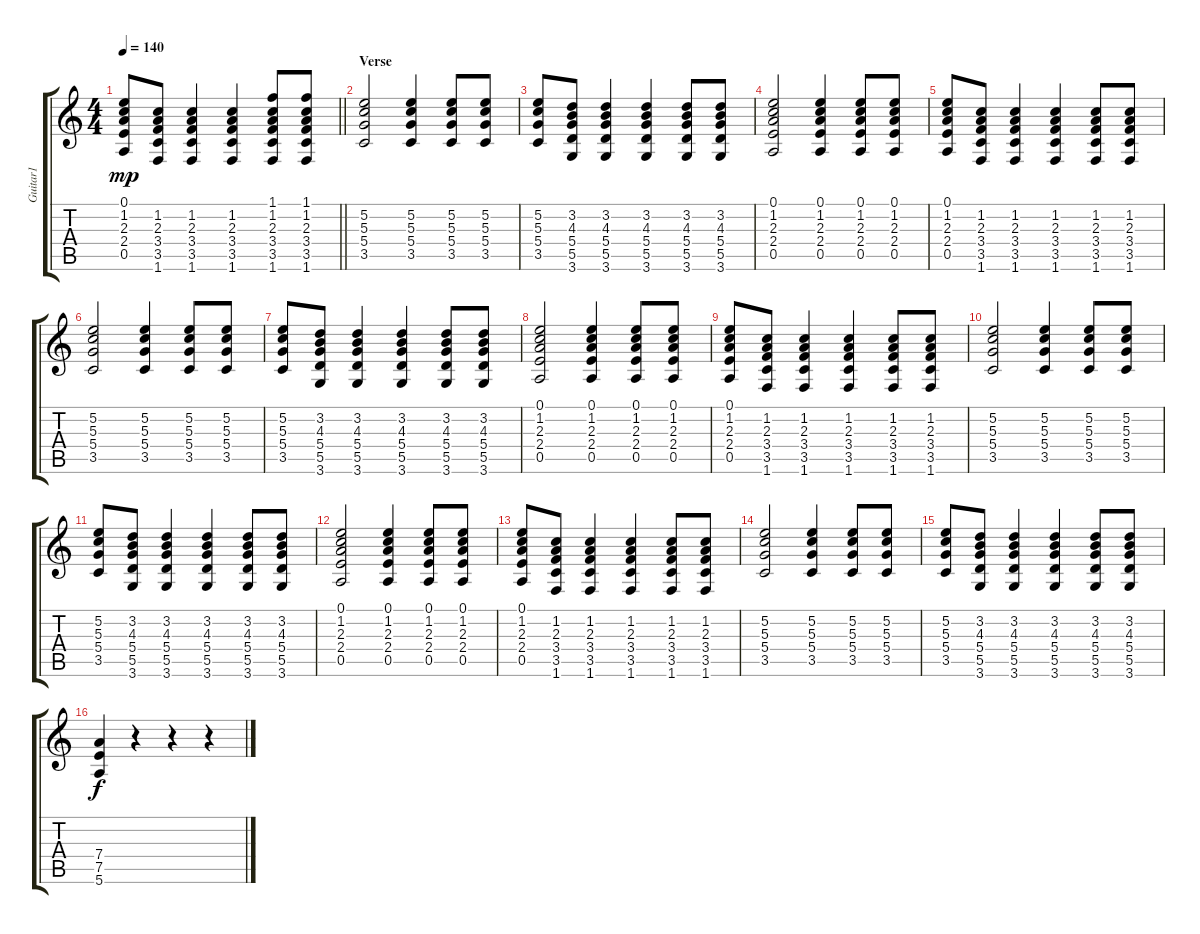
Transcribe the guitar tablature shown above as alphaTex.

\track ("Guitar1" "Guitar1") {instrument acousticguitarsteel}
\staff {score tabs}
\tuning (E4 B3 G3 D3 A2 E2) {hide}
\ts (4 4)
\tempo 140
\clef g2
\barLineRight lightlight
\ks c
(0.1 1.2 2.3 2.4 0.5).8{dy mp} (1.2 2.3 3.4 3.5 1.6).8 (1.2 2.3 3.4 3.5 1.6).4 (1.2 2.3 3.4 3.5 1.6).4 (1.1 1.2 2.3 3.4 3.5 1.6).8 (1.1 1.2 2.3 3.4 3.5 1.6).8 |
\section ("" "Verse")
(5.2 5.3 5.4 3.5).2{instrument distortionguitar} (5.2 5.3 5.4 3.5).4 (5.2 5.3 5.4 3.5).8 (5.2 5.3 5.4 3.5).8 |
(5.2 5.3 5.4 3.5).8 (3.2 4.3 5.4 5.5 3.6).8 (3.2 4.3 5.4 5.5 3.6).4 (3.2 4.3 5.4 5.5 3.6).4 (3.2 4.3 5.4 5.5 3.6).8 (3.2 4.3 5.4 5.5 3.6).8 |
(0.1 1.2 2.3 2.4 0.5).2 (0.1 1.2 2.3 2.4 0.5).4 (0.1 1.2 2.3 2.4 0.5).8 (0.1 1.2 2.3 2.4 0.5).8 |
(0.1 1.2 2.3 2.4 0.5).8 (1.2 2.3 3.4 3.5 1.6).8 (1.2 2.3 3.4 3.5 1.6).4 (1.2 2.3 3.4 3.5 1.6).4 (1.2 2.3 3.4 3.5 1.6).8 (1.2 2.3 3.4 3.5 1.6).8 |
(5.2 5.3 5.4 3.5).2{instrument distortionguitar} (5.2 5.3 5.4 3.5).4 (5.2 5.3 5.4 3.5).8 (5.2 5.3 5.4 3.5).8 |
(5.2 5.3 5.4 3.5).8 (3.2 4.3 5.4 5.5 3.6).8 (3.2 4.3 5.4 5.5 3.6).4 (3.2 4.3 5.4 5.5 3.6).4 (3.2 4.3 5.4 5.5 3.6).8 (3.2 4.3 5.4 5.5 3.6).8 |
(0.1 1.2 2.3 2.4 0.5).2 (0.1 1.2 2.3 2.4 0.5).4 (0.1 1.2 2.3 2.4 0.5).8 (0.1 1.2 2.3 2.4 0.5).8 |
(0.1 1.2 2.3 2.4 0.5).8 (1.2 2.3 3.4 3.5 1.6).8 (1.2 2.3 3.4 3.5 1.6).4 (1.2 2.3 3.4 3.5 1.6).4 (1.2 2.3 3.4 3.5 1.6).8 (1.2 2.3 3.4 3.5 1.6).8 |
(5.2 5.3 5.4 3.5).2{instrument distortionguitar} (5.2 5.3 5.4 3.5).4 (5.2 5.3 5.4 3.5).8 (5.2 5.3 5.4 3.5).8 |
(5.2 5.3 5.4 3.5).8 (3.2 4.3 5.4 5.5 3.6).8 (3.2 4.3 5.4 5.5 3.6).4 (3.2 4.3 5.4 5.5 3.6).4 (3.2 4.3 5.4 5.5 3.6).8 (3.2 4.3 5.4 5.5 3.6).8 |
(0.1 1.2 2.3 2.4 0.5).2 (0.1 1.2 2.3 2.4 0.5).4 (0.1 1.2 2.3 2.4 0.5).8 (0.1 1.2 2.3 2.4 0.5).8 |
(0.1 1.2 2.3 2.4 0.5).8 (1.2 2.3 3.4 3.5 1.6).8 (1.2 2.3 3.4 3.5 1.6).4 (1.2 2.3 3.4 3.5 1.6).4 (1.2 2.3 3.4 3.5 1.6).8 (1.2 2.3 3.4 3.5 1.6).8 |
(5.2 5.3 5.4 3.5).2 (5.2 5.3 5.4 3.5).4 (5.2 5.3 5.4 3.5).8 (5.2 5.3 5.4 3.5).8 |
(5.2 5.3 5.4 3.5).8 (3.2 4.3 5.4 5.5 3.6).8 (3.2 4.3 5.4 5.5 3.6).4 (3.2 4.3 5.4 5.5 3.6).4 (3.2 4.3 5.4 5.5 3.6).8 (3.2 4.3 5.4 5.5 3.6).8 |
(7.4 7.5 5.6).4{dy f instrument distortionguitar} r.4 r.4 r.4
